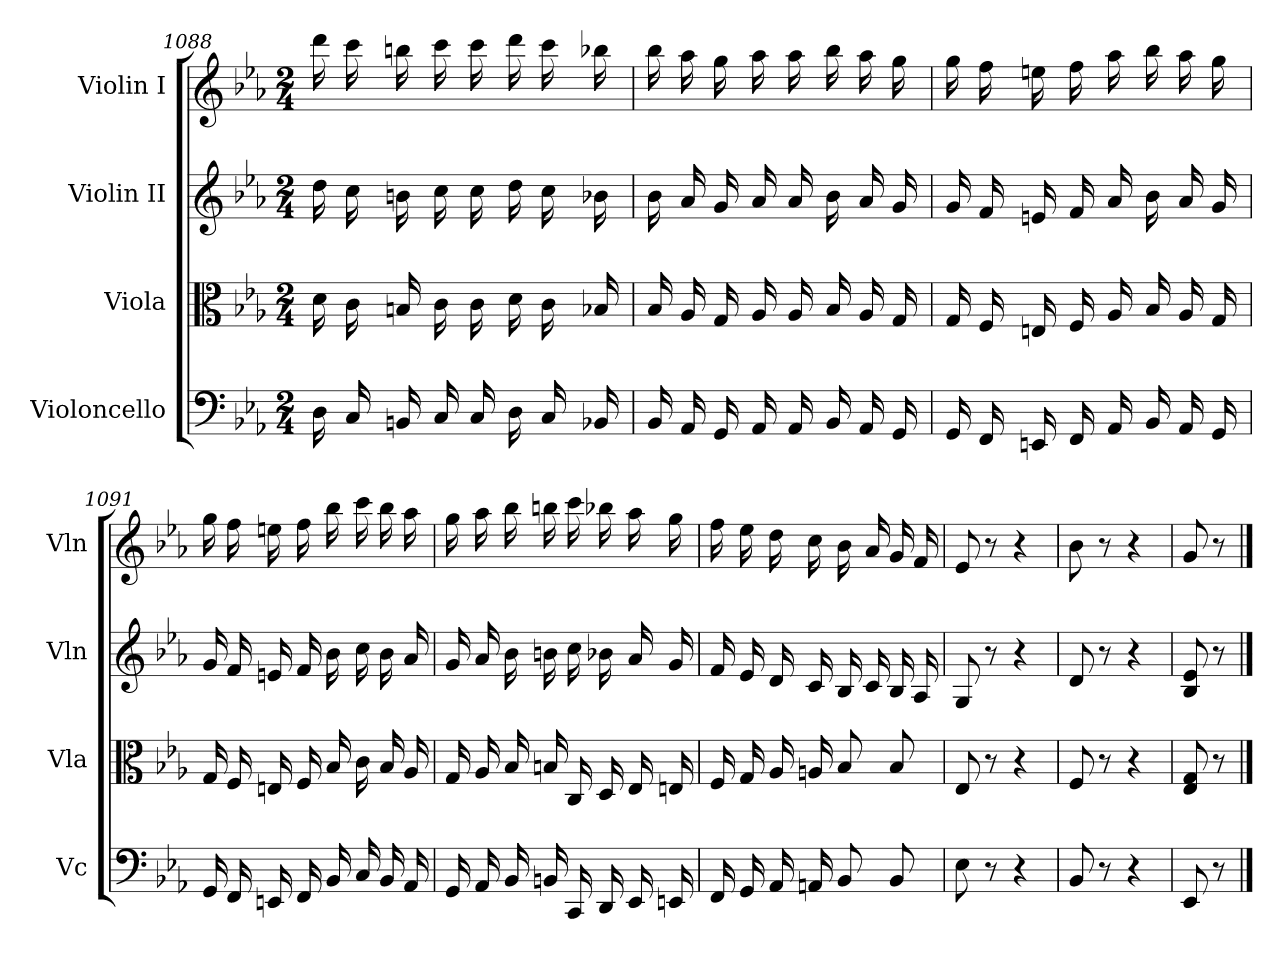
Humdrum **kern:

**kern	**kern	**kern	**kern
*part4	*part3	*part2	*part1
*staff4	*staff3	*staff2	*staff1
*I"Violoncello	*I"Viola	*I"Violin II	*I"Violin I
*I'Vc	*I'Vla	*I'Vln	*I'Vln
*clefF4	*clefC3	*clefG2	*clefG2
*k[b-e-a-]	*k[b-e-a-]	*k[b-e-a-]	*k[b-e-a-]
*E-:	*E-:	*E-:	*E-:
*M2/4	*M2/4	*M2/4	*M2/4
=1088	=1088	=1088	=1088
16D	16d	16dd	16ddd
16C	16c	16cc	16ccc
16BBn	16Bn	16bn	16bbn
16C	16c	16cc	16ccc
16C	16c	16cc	16ccc
16D	16d	16dd	16ddd
16C	16c	16cc	16ccc
16BB-X	16B-X	16b-X	16bb-X
=1089	=1089	=1089	=1089
16BB-	16B-	16b-	16bb-
16AA-	16A-	16a-	16aa-
16GG	16G	16g	16gg
16AA-	16A-	16a-	16aa-
16AA-	16A-	16a-	16aa-
16BB-	16B-	16b-	16bb-
16AA-	16A-	16a-	16aa-
16GG	16G	16g	16gg
=1090	=1090	=1090	=1090
16GG	16G	16g	16gg
16FF	16F	16f	16ff
16EEn	16En	16en	16een
16FF	16F	16f	16ff
16AA-	16A-	16a-	16aa-
16BB-	16B-	16b-	16bb-
16AA-	16A-	16a-	16aa-
16GG	16G	16g	16gg
=1091	=1091	=1091	=1091
16GG	16G	16g	16gg
16FF	16F	16f	16ff
16EEn	16En	16en	16een
16FF	16F	16f	16ff
16BB-	16B-	16b-	16bb-
16C	16c	16cc	16ccc
16BB-	16B-	16b-	16bb-
16AA-	16A-	16a-	16aa-
=1092	=1092	=1092	=1092
16GG	16G	16g	16gg
16AA-	16A-	16a-	16aa-
16BB-	16B-	16b-	16bb-
16BBn	16Bn	16bn	16bbn
16CC	16C	16cc	16ccc
16DD	16D	16b-X	16bb-X
16EE-	16E-	16a-	16aa-
16EEn	16En	16g	16gg
=1093	=1093	=1093	=1093
16FF	16F	16f	16ff
16GG	16G	16e-	16ee-
16AA-	16A-	16d	16dd
16AAn	16An	16c	16cc
8BB-	8B-	16B-	16b-
.	.	16c	16a-
8BB-	8B-	16B-	16g
.	.	16A-	16f
=1094	=1094	=1094	=1094
8E-	8E-	8G	8e-
8r	8r	8r	8r
4r	4r	4r	4r
=1095	=1095	=1095	=1095
8BB-	8F	8d	8b-
8r	8r	8r	8r
4r	4r	4r	4r
=1096	=1096	=1096	=1096
8EE-	8E- 8G	8B- 8e-	8g
8r	8r	8r	8r
==	==	==	==
*-	*-	*-	*-
